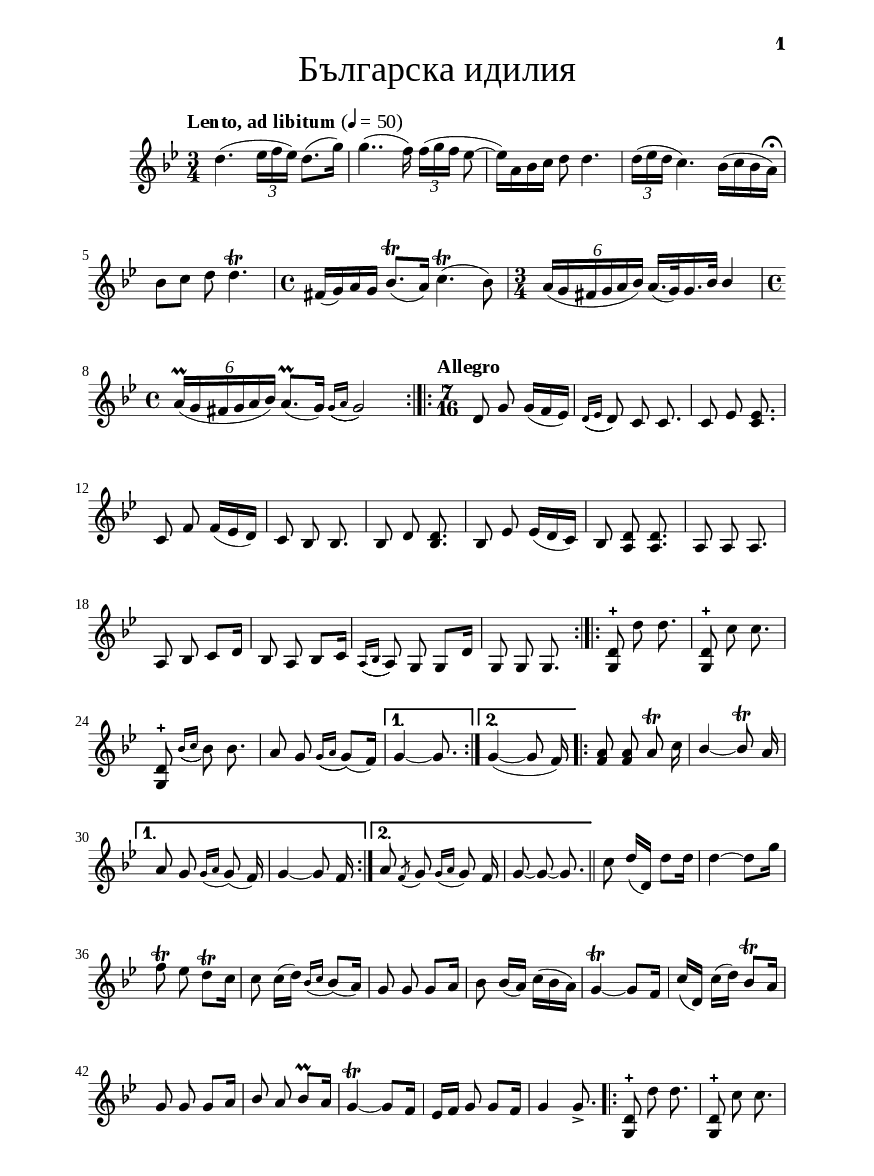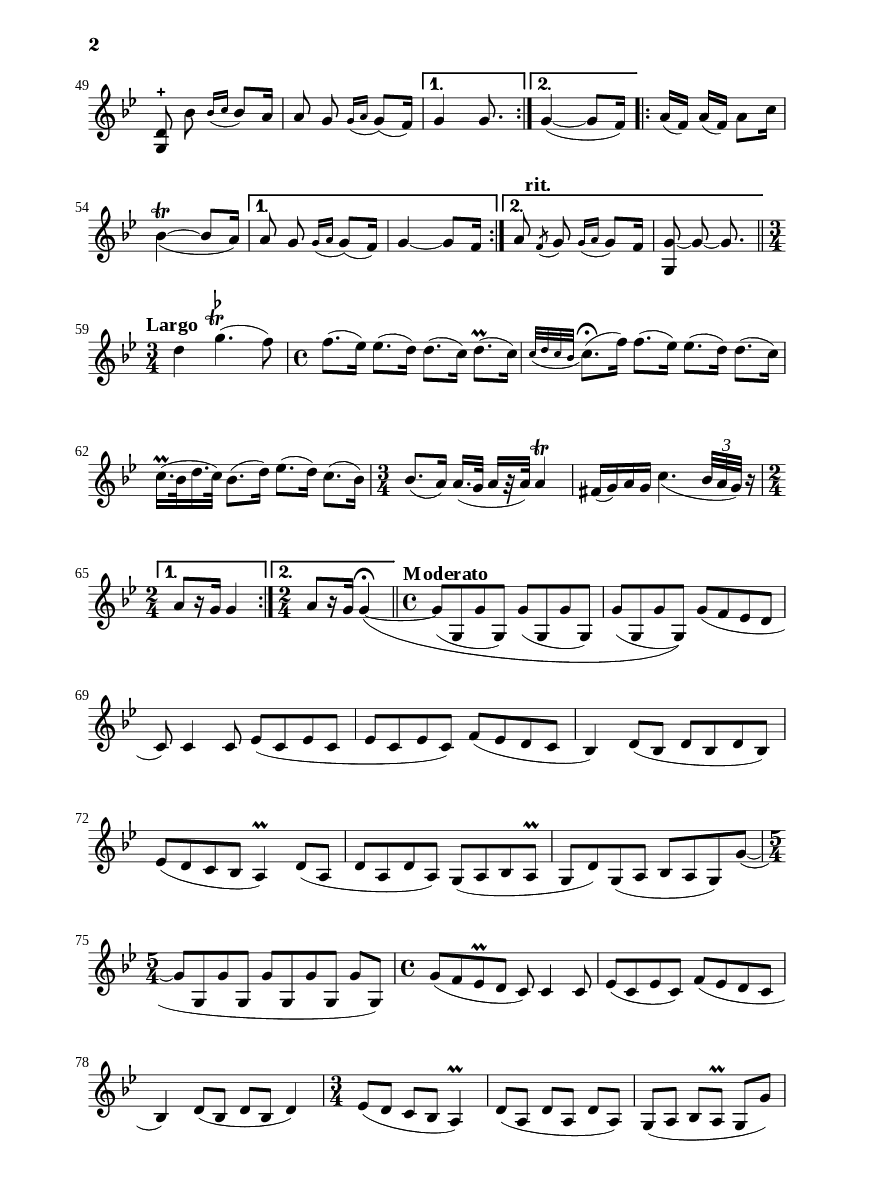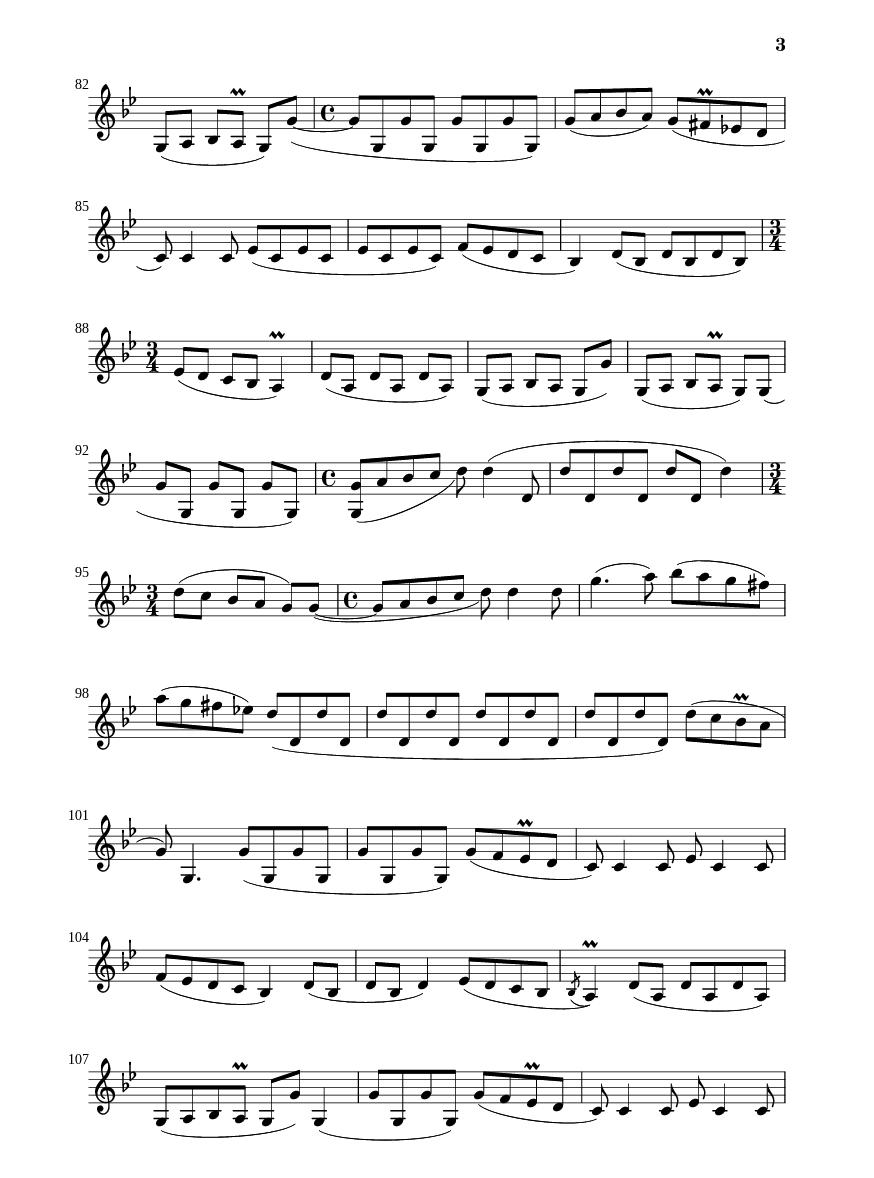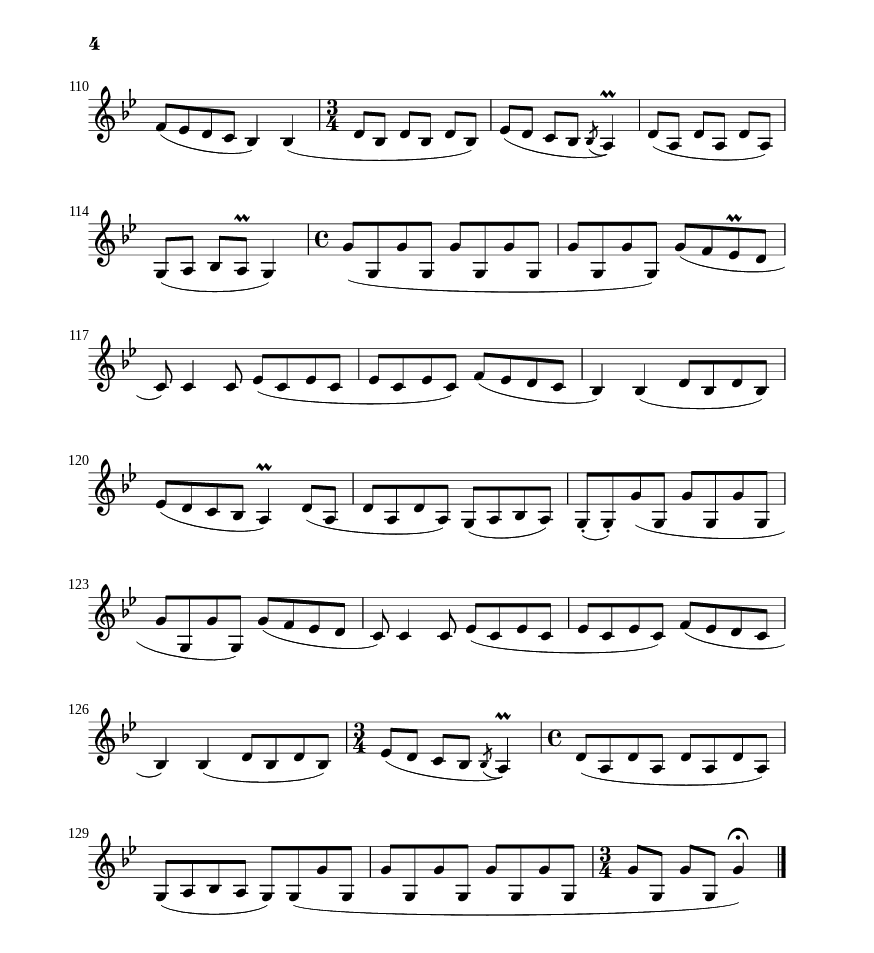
\version "2.24.4"

% include paper part and global functions
\include "include/globals.ily"

\bookpart {
  \label #'ref150
  \tocItem \markup "Българска идилия"
  \include "include/bookpart-paper.ily"
  \score {
    \include "include/score-layout.ily"

    \new Voice \relative c' {
      \clef treble
      \key g \minor
      \time 3/4
      \tempoFunc "Lento, ad libitum" 4 "50"
      \autoBeamOff

      d'4.( \tuplet 3/2 { ees16 [f ees]) } d8.([g16]) | \noBreak
      g4..(f16) \tuplet 3/2 { f16( [g f] } ees8~ | \noBreak
      ees16)[a, bes c] d8 d4. | \noBreak
      \tuplet 3/2 { d16( [ees d] } c4.) bes16([c bes a\fermata]) | \break

      bes8 [c] d8 d4.\trill | \noBreak
      \time 4/4 fis,16([g) a g] bes8.\trill([ a16]) c4.\trill( bes8) | \noBreak
      \time 3/4  \tuplet 6/4 { a16([g fis g a bes]) }  a16.([g32) \slurDown g16.\tieDown bes32 ] \stemUp bes4 | \time 4/4 \break

      \tuplet 6/4 { a16\prall([g fis g a bes]) } a8.\prall([g16])  \acciaccatura { g16([ a] } g2) | \bar ":|.|:" \noBreak

      %\set Score.doubleRepeatType = #":|.|:"

      \time 7/16
      \tempo "Allegro"

      d8 g g16([f ees]) | \noBreak
      \acciaccatura { d16([ ees]  } d8) c8 c8. | \noBreak
      c8 ees <c ees>8. | \break
      c8 f f16([ees d]) | \noBreak
      c8 bes bes8. | \noBreak
      bes8 d <bes d>8. | \noBreak
      bes8 ees ees16([d c]) | \noBreak
      bes8 <a d>8 <a d>8. | \noBreak
      a8 a a8. | \break

      a8 bes c[d16] | \noBreak
      bes8 a bes[c16] | \noBreak
      \acciaccatura { a16([ bes]} a8) g g[d'16] | \noBreak
      g,8 g g8. \bar ":|.|:" \noBreak

      \repeat volta 2 {
        <g d'>8\stopped \stemNeutral d''8 d8. | \noBreak
        <g,, d'>8\stopped c'8 c8. | \break

        <g, d'>8\stopped \acciaccatura { bes'16([c] } bes8) bes8. | \noBreak
        a8 g \acciaccatura { g16([a]} g8)([f16]) | \noBreak
      }
      \alternative {
        { g4~ g8. | \noBreak }
        { g4~(g8 f16) | \noBreak }
      }
      \repeat volta 2 {
        <f a>8 <f a> a\trill c16 | \noBreak
        \stemUp bes4~ bes8\trill a16 | \break
      }
      \alternative {
        {
          a8 g \acciaccatura { g16[a]}  g8( f16) | \noBreak
          g4~ g8 f16 | \noBreak
        }
        {
          a8 \acciaccatura { f8 } g \acciaccatura { g16[a] } g8 f16 | \noBreak
          g8~ g~ g8. | \bar "||" \noBreak
        }
      }
      \stemNeutral c8 d16([d,]) d'8[d16] | \noBreak
      \tieUp d4~ d8[g16] | \break

      f8\trill ees d\trill[c16] | \noBreak
      c8 \slurNeutral c16([d]) \acciaccatura { bes16[c] } bes8([a16]) | \noBreak
      g8 g g[a16] | \noBreak
      bes8 bes16([a]) c16([bes a]) | \noBreak
      \tieNeutral g4~\trill g8[f16] | \noBreak
      c'([d,]) c'([d]) bes8\trill[a16] \break

      g8 g g[a16] | \noBreak
      \stemUp bes8 a bes8\prall[a16] | \noBreak
      g4~\trill g8[f16]  | \noBreak
      ees16[f] g8 g[f16] | \noBreak
      g4 g8.\accent | \noBreak
      \repeat volta 2 {
        \stemNeutral <d g,>8\stopped d'8 d8. | \noBreak
        <d, g,>8\stopped c'8 c8. | \break

        <d, g,>8\stopped bes' \acciaccatura { bes16[c] } bes8[a16] | \noBreak
        a8 g \acciaccatura { g16[a] } g8([f16]) | \noBreak
      }
      \alternative {
        { g4 g8. }
        { g4~(g8[f16]) }
      }
      \repeat volta 2 {
        a16([f]) a16([f]) a8[c16] | \break

        \tieUp \slurDown bes4~\trill(bes8[a16])
      }
      \alternative {
        {
          a8 g \acciaccatura { g16[a] } g8([f16]) | \noBreak
          \tieNeutral g4~ g8[f16] | \noBreak
        }
        {
          \once \override Score.MetronomeMark.outside-staff-priority = #599
          \once \override Score.MetronomeMark.X-extent=#'(-1.5 . 0)
          \tempo "rit."
          a8 \acciaccatura { f8 } g \acciaccatura { g16[a] } g8[f16] | \noBreak
          <g g,>8~ g~ g8. \bar "||"  \noBreak
        }
      }
      \time 3/4 \break
      \repeat volta 2 {
        \tempo "Largo"
        \slurNeutral d'4 g4.^\markup{
          \override #'(baseline-skip . 2)
          \column {\flat \musicglyph #"scripts.trill"}

        }(f8) | \noBreak
        \time 4/4 f8.([ees16]) ees8.([d16]) d8.([c16]) d8.\prall([c16]) | \noBreak
        \acciaccatura { c32[d c bes] } c8.\fermata([f16]) f8.([ees16]) ees8.([d16]) d8.([c16]) | \break

        c16.\prall([bes32 d16. c32]) bes8.([d16]) ees8.([d16]) c8.([bes16]) | \noBreak
        \time 3/4 bes8.([a16]) a16.([g32] a16[r32 a32]) a4\trill | \noBreak
        fis16([g) a g] \slurDown c4.( \tuplet 3/2 {bes32[ a g])} r16 | \time 2/4 \break
      }
      \alternative {
        { a8[r16 g16] g4 | \noBreak }
        { \time 2/4 a8[r16 g16] g4\fermata~\( \bar "||"  \noBreak }
      }
      \tempo "Moderato"
      \time 4/4
      g8([g, g' g,]) g'8([g, g' g,]) | \noBreak
      g'8([g, g' g,])\) g'8([f ees d] | \break

      c8) c4 c8 ees8([c ees c] | \noBreak
      ees8[c ees c]) f8([ ees d c] | \noBreak
      bes4) d8([bes] d8[bes d bes]) | \break

      ees8([d c bes] a4\prall) d8([a] | \noBreak
      d8[a d a]) g8([a bes a\prall] | \noBreak
      g[ d') g,( a] bes[a g) g'~(] | \time 5/4 \break

      g[g, g' g,]  g'[g, g' g,] g'[g,]) | \noBreak
      \time 4/4 g'([f ees\prall	 d] c) c4 c8 | \noBreak
      ees([c ees c]) f([ees d c] | \break
      bes4) d8([bes] d8[bes] d4) | \noBreak
      \time 3/4 ees8([d] c[bes] a4\prall) | \noBreak
      d8([a] d8[a] d8[a]) | \noBreak
      g([a] bes[a\prall] g[g']) | \break

      g,([a] bes[a\prall] g[)g'~]( | \noBreak
      \time 4/4 g[g, g' g,] g'[g, g' g,]) | \noBreak
      g'([a bes a]) g([fis\prall ees! d] | \break

      c8) c4 c8 ees([c ees c] | \noBreak
      ees[c ees c]) f([ees d c] | \noBreak
      bes4) d8([bes] d[bes d bes]) | \time 3/4 \break

      ees([d] c[bes] a4\prall) | \noBreak
      d8([a] d[a] d[a]) | \noBreak
      g([a] bes[a] g[g']) | \noBreak
      g,([a] bes[a\prall] g)[g]( | \break

      g'[g,] g'[g,] g'[g,]) | \noBreak
      \time 4/4 <g' g,>([a bes c] d) \slurUp d4( d,8 | \noBreak
      d'[d, d' d,] d'[d,] d'4) | \time 3/4 \break

      d8([c] bes[a] \slurDown g[)g~(] | \noBreak
      \time 4/4 g[a bes c] d) d4 d8 | \noBreak
      \slurNeutral g4.(a8) bes([a g fis]) | \break

      a([g fis ees!]) d([d, d' d,] | \noBreak
      d'[d, d' d,] d'[d, d' d,] | \noBreak
      d'[d, d' d,]) d'([c bes\prall a] | \break

      g) g,4. g'8([g, g' g,] | \noBreak
      g'[g, g' g,]) g'([f ees\prall d] | \noBreak
      c) c4 c8 ees c4 c8 \break

      f([ees d c] bes4) d8([bes] | \noBreak
      d[bes] d4) ees8([d c bes] | \noBreak
      \acciaccatura { bes } a4\prall)
      d8([a] d[a d a]) \break

      g([a bes a\prall] g[g']) g,4( | \noBreak
      g'8[g, g' g,]) g'([f ees\prall d] | \noBreak
      c8) c4  c8 ees c4 c8 | \break

      f([ees d c] bes4) bes( | \noBreak
      \time 3/4 d8[bes] d8[bes] d8[bes]) | \noBreak
      ees([d] c[bes] \acciaccatura { bes } a4\prall)	| \noBreak
      d8([a] d[a] d[a]) | \break

      g([a] bes[a\prall] g4) | \noBreak
      \time 4/4 g'8([g, g' g,] g'[g, g' g,] | \noBreak
      g'[g, g' g,]) g'([f ees\prall d] | \break

      c) c4 c8 ees([c ees c] | \noBreak
      ees[c ees c]) f([ees d c] | \noBreak
      bes4) bes( d8[bes d bes]) | \break

      ees([ d c bes] a4\prall) d8([a] | \noBreak
      d[a d a]) g([a bes a]) | \noBreak
      g\staccato([g\staccato) g'( g,] g'[g, g' g,] | \break

      g'[g, g' g,]) g'([f ees d] | \noBreak
      c) c4 c8 ees([c ees c] | \noBreak
      ees[c ees c]) f([ees d c] | \break

      bes4) bes( d8[bes d bes]) | \noBreak
      \time 3/4 ees([d] c[bes] \acciaccatura { bes } a4\prall) | \noBreak
      \time 4/4 d8([a d a] d[a d a]) | \break

      g([a bes a] g[)g( g' g,] | \noBreak
      g'[g, g' g,] g'[g, g' g,] | \noBreak
      \time 3/4 g'[g,] g'[g,] g'4\fermata) \bar "|."
    }

    \addlyrics {}

    \header {
      title = \titleFunc #'ref_desc_4 "Българска идилия" "Balgarska idiliya"
    }
    \midi{}

  } % score

} % bookpart

% Più mosso
%
